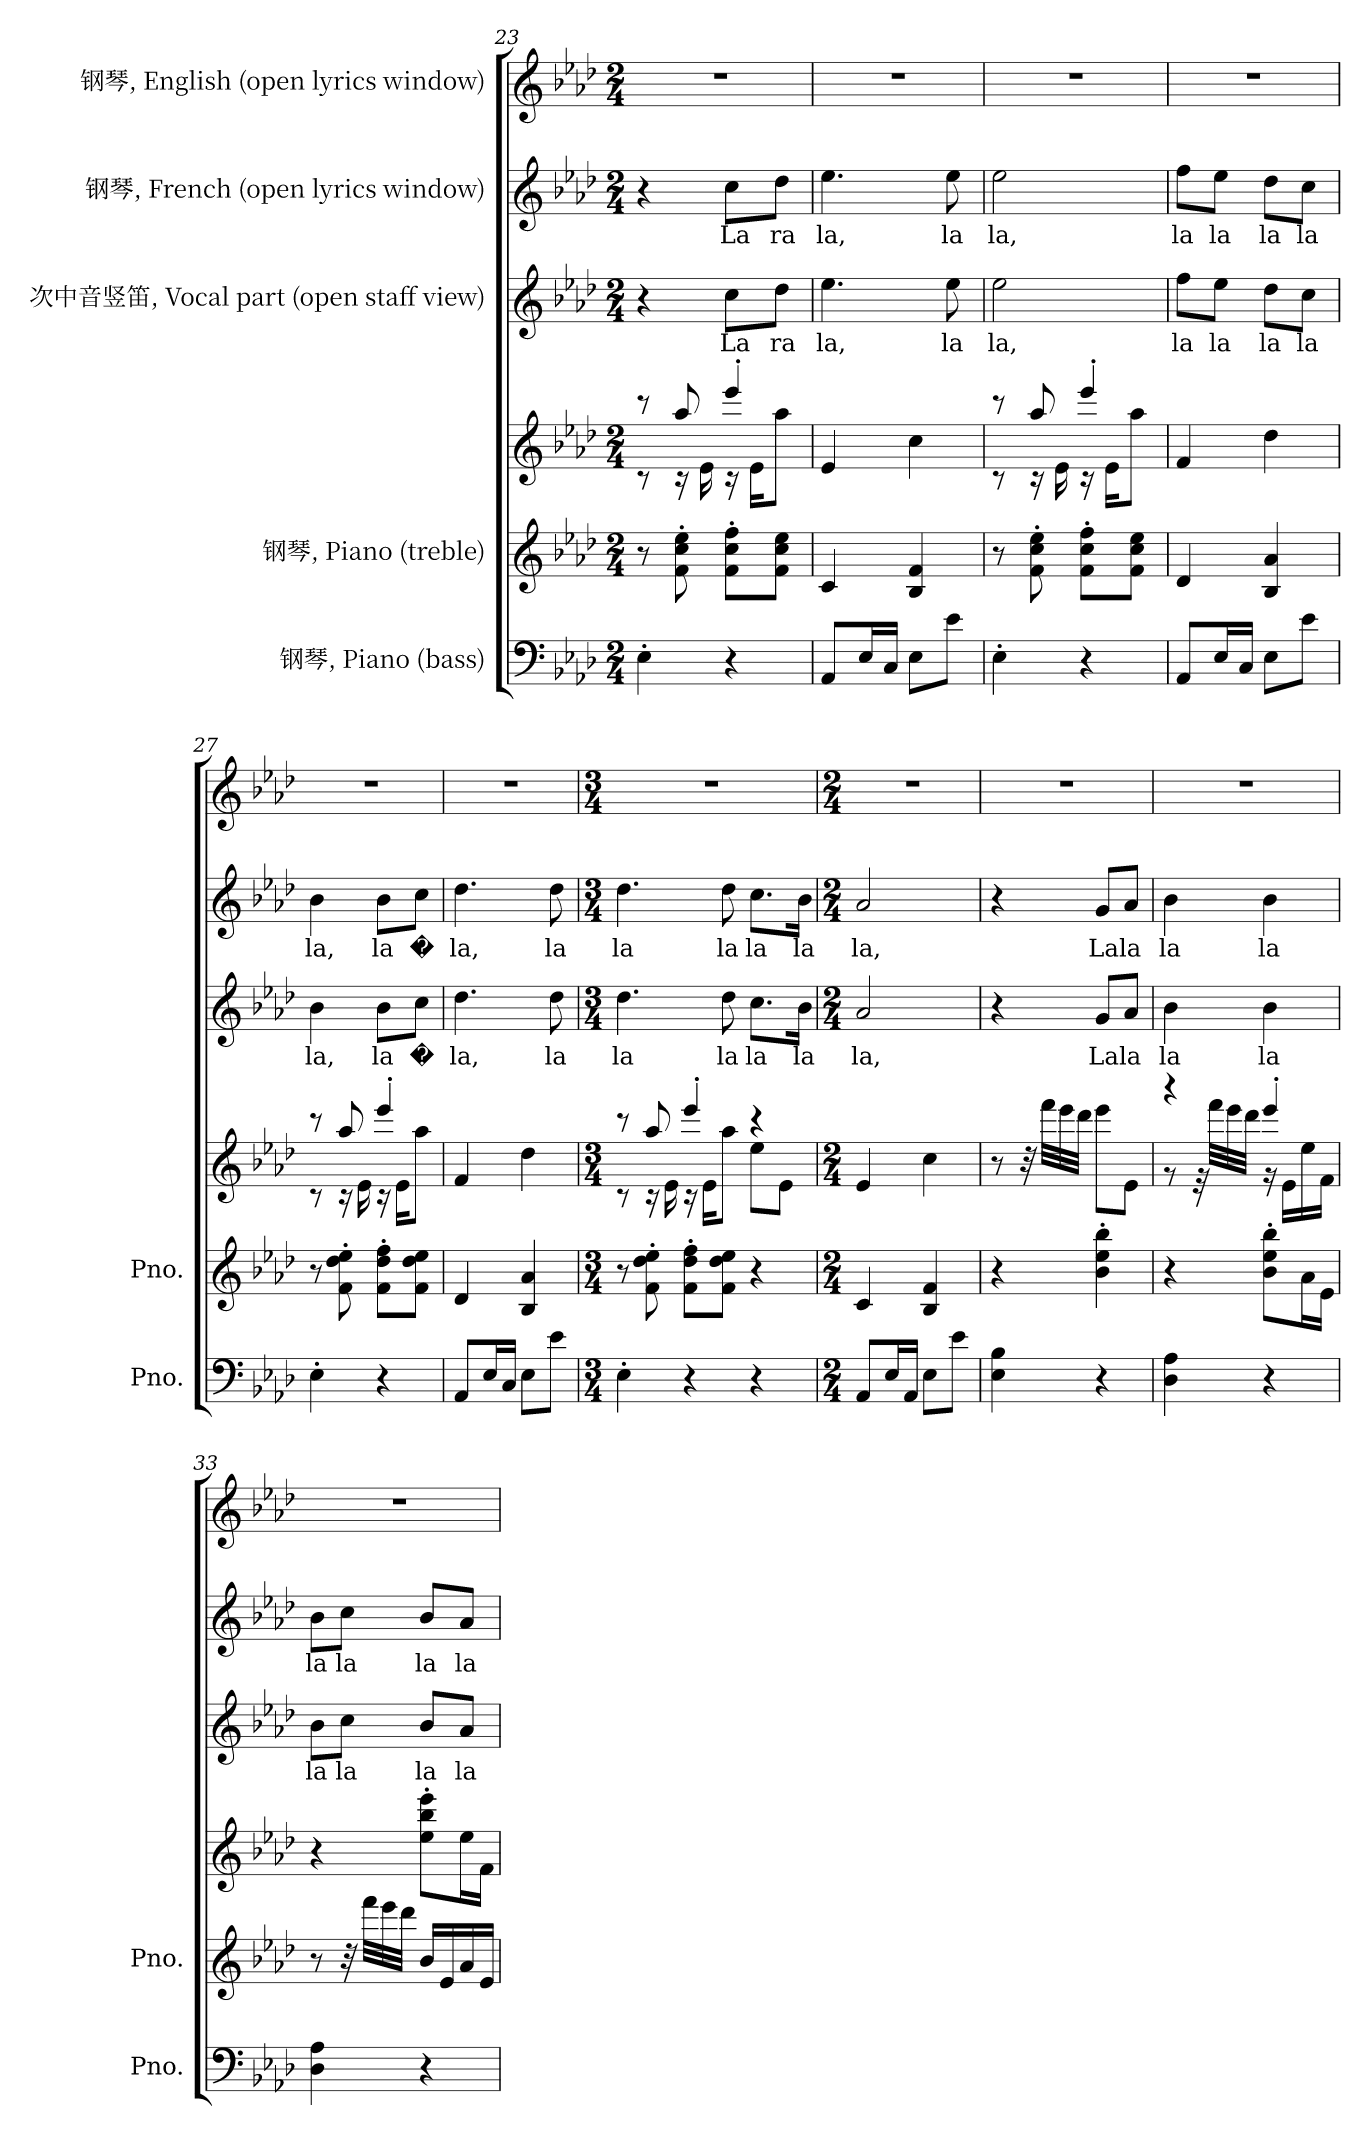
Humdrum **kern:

**kern	**kern	**kern	**kern	**text	**kern	**text	**kern
*part5	*part4	*part4	*part3	*part3	*part2	*part2	*part1
*staff6	*staff5	*staff4	*staff3	*staff3	*staff2	*staff2	*staff1
*I"钢琴, Piano (bass)	*I"钢琴, Piano (treble)	*	*I"次中音竖笛, Vocal part (open staff view)	*	*I"钢琴, French (open lyrics window)	*	*I"钢琴, English (open lyrics window)
*I'Pno.	*I'Pno.	*	*	*	*	*	*
*clefF4	*clefG2	*clefG2	*clefG2	*	*clefG2	*	*clefG2
*k[b-e-a-d-]	*k[b-e-a-d-]	*k[b-e-a-d-]	*k[b-e-a-d-]	*	*k[b-e-a-d-]	*	*k[b-e-a-d-]
*M2/4	*M2/4	*M2/4	*M2/4	*	*M2/4	*	*M2/4
=23	=23	=23	=23	=23	=23	=23	=23
*	*	*^	*	*	*	*	*
4E-'\	8r	8r	8r	4r	.	4r	.	2r
.	8f\' 8cc\' 8ee-\'	8aa-/	16r	.	.	.	.	.
.	.	.	16e-\	.	.	.	.	.
4r	8f\' 8cc\' 8ff\'L	4eee-'/	16r	8cc\L	La	8cc\L	La	.
.	.	.	16e-\KL	.	.	.	.	.
.	8f\ 8cc\ 8ee-\J	.	8aa-\J	8dd-\J	ra	8dd-\J	ra	.
*	*	*v	*v	*	*	*	*	*
=24	=24	=24	=24	=24	=24	=24	=24
*	*	*	*	*	*	*	*MM80
8AA-/L	4c/	4e-/	4.ee-\	la,	4.ee-\	la,	2r
16E-/L	.	.	.	.	.	.	.
16C/JJ	.	.	.	.	.	.	.
8E-\L	4B-/ 4f/	4cc\	.	.	.	.	.
8e-\J	.	.	8ee-\	la	8ee-\	la	.
=25	=25	=25	=25	=25	=25	=25	=25
*	*	*^	*	*	*	*	*
4E-'\	8r	8r	8r	2ee-\	la,	2ee-\	la,	2r
.	8f\' 8cc\' 8ee-\'	8aa-/	16r	.	.	.	.	.
.	.	.	16e-\	.	.	.	.	.
4r	8f\' 8cc\' 8ff\'L	4eee-'/	16r	.	.	.	.	.
.	.	.	16e-\KL	.	.	.	.	.
.	8f\ 8cc\ 8ee-\J	.	8aa-\J	.	.	.	.	.
*	*	*v	*v	*	*	*	*	*
!!LO:LB:g=z
=26	=26	=26	=26	=26	=26	=26	=26
8AA-/L	4d-/	4f/	8ff\L	la	8ff\L	la	2r
16E-/L	.	.	8ee-\J	la	8ee-\J	la	.
16C/JJ	.	.	.	.	.	.	.
8E-\L	4B-/ 4a-/	4dd-\	8dd-\L	la	8dd-\L	la	.
8e-\J	.	.	8cc\J	la	8cc\J	la	.
=27	=27	=27	=27	=27	=27	=27	=27
*	*	*^	*	*	*	*	*
4E-'\	8r	8r	8r	4b-\	la,	4b-\	la,	2r
.	8f\' 8dd-\' 8ee-\'	8aa-/	16r	.	.	.	.	.
.	.	.	16e-\	.	.	.	.	.
4r	8f\' 8dd-\' 8ff\'L	4eee-'/	16r	8b-\L	la	8b-\L	la	.
.	.	.	16e-\KL	.	.	.	.	.
.	8f\ 8dd-\ 8ee-\J	.	8aa-\J	8cc\J	�	8cc\J	�	.
*	*	*v	*v	*	*	*	*	*
=28	=28	=28	=28	=28	=28	=28	=28
8AA-/L	4d-/	4f/	4.dd-\	la,	4.dd-\	la,	2r
16E-/L	.	.	.	.	.	.	.
16C/JJ	.	.	.	.	.	.	.
8E-\L	4B-/ 4a-/	4dd-\	.	.	.	.	.
8e-\J	.	.	8dd-\	la	8dd-\	la	.
=29	=29	=29	=29	=29	=29	=29	=29
*M3/4	*M3/4	*M3/4	*M3/4	*	*M3/4	*	*M3/4
*	*	*^	*	*	*	*	*
4E-'\	8r	8r	8r	4.dd-\	la	4.dd-\	la	2.r
.	8f\' 8dd-\' 8ee-\'	8aa-/	16r	.	.	.	.	.
.	.	.	16e-\	.	.	.	.	.
4r	8f\' 8dd-\' 8ff\'L	4eee-'/	16r	.	.	.	.	.
.	.	.	16e-\KL	.	.	.	.	.
.	8f\ 8dd-\ 8ee-\J	.	8aa-\J	8dd-\	la	8dd-\	la	.
4r	4r	4r	8ee-\L	8.cc\L	la	8.cc\L	la	.
.	.	.	8e-\J	.	.	.	.	.
.	.	.	.	16b-\Jk	la	16b-\Jk	la	.
*	*	*v	*v	*	*	*	*	*
!!LO:PB:g=z
=30	=30	=30	=30	=30	=30	=30	=30
*M2/4	*M2/4	*M2/4	*M2/4	*	*M2/4	*	*M2/4
8AA-/L	4c/	4e-/	2a-/	la,	2a-/	la,	2r
16E-/L	.	.	.	.	.	.	.
16AA-/JJ	.	.	.	.	.	.	.
8E-\L	4B-/ 4f/	4cc\	.	.	.	.	.
8e-\J	.	.	.	.	.	.	.
=31	=31	=31	=31	=31	=31	=31	=31
4E-\ 4B-\	4r	8r	4r	.	4r	.	2r
.	.	32r	.	.	.	.	.
.	.	32fff\LLL	.	.	.	.	.
.	.	32eee-\	.	.	.	.	.
.	.	32ddd-\JJJ	.	.	.	.	.
4r	4b-\' 4ee-\' 4bb-\'	8eee-\L	8g/L	La	8g/L	La	.
.	.	8e-\J	8a-/J	la	8a-/J	la	.
=32	=32	=32	=32	=32	=32	=32	=32
*	*	*^	*	*	*	*	*
4D-\ 4A-\	4r	4r	8r	4b-\	la	4b-\	la	2r
.	.	.	32r	.	.	.	.	.
.	.	.	32fff\LLL	.	.	.	.	.
.	.	.	32eee-\	.	.	.	.	.
.	.	.	32ddd-\JJJ	.	.	.	.	.
4r	8b-\' 8ee-\' 8bb-\'L	4eee-'/	16r	4b-\	la	4b-\	la	.
.	.	.	16e-\LL	.	.	.	.	.
.	16a-\L	.	16ee-\	.	.	.	.	.
.	16e-\JJ	.	16f\JJ	.	.	.	.	.
*	*	*v	*v	*	*	*	*	*
=33	=33	=33	=33	=33	=33	=33	=33
4D-\ 4A-\	8r	4r	8b-\L	la	8b-\L	la	2r
.	32r	.	8cc\J	la	8cc\J	la	.
.	32fff\LLL	.	.	.	.	.	.
.	32eee-\	.	.	.	.	.	.
.	32ddd-\JJJ	.	.	.	.	.	.
4r	16b-/LL	8ee-\' 8bb-\' 8eee-\'L	8b-/L	la	8b-/L	la	.
.	16e-/	.	.	.	.	.	.
.	16a-/	16ee-\L	8a-/J	la	8a-/J	la	.
.	16e-/JJ	16f\JJ	.	.	.	.	.
=	=	=	=	=	=	=	=
*-	*-	*-	*-	*-	*-	*-	*-
